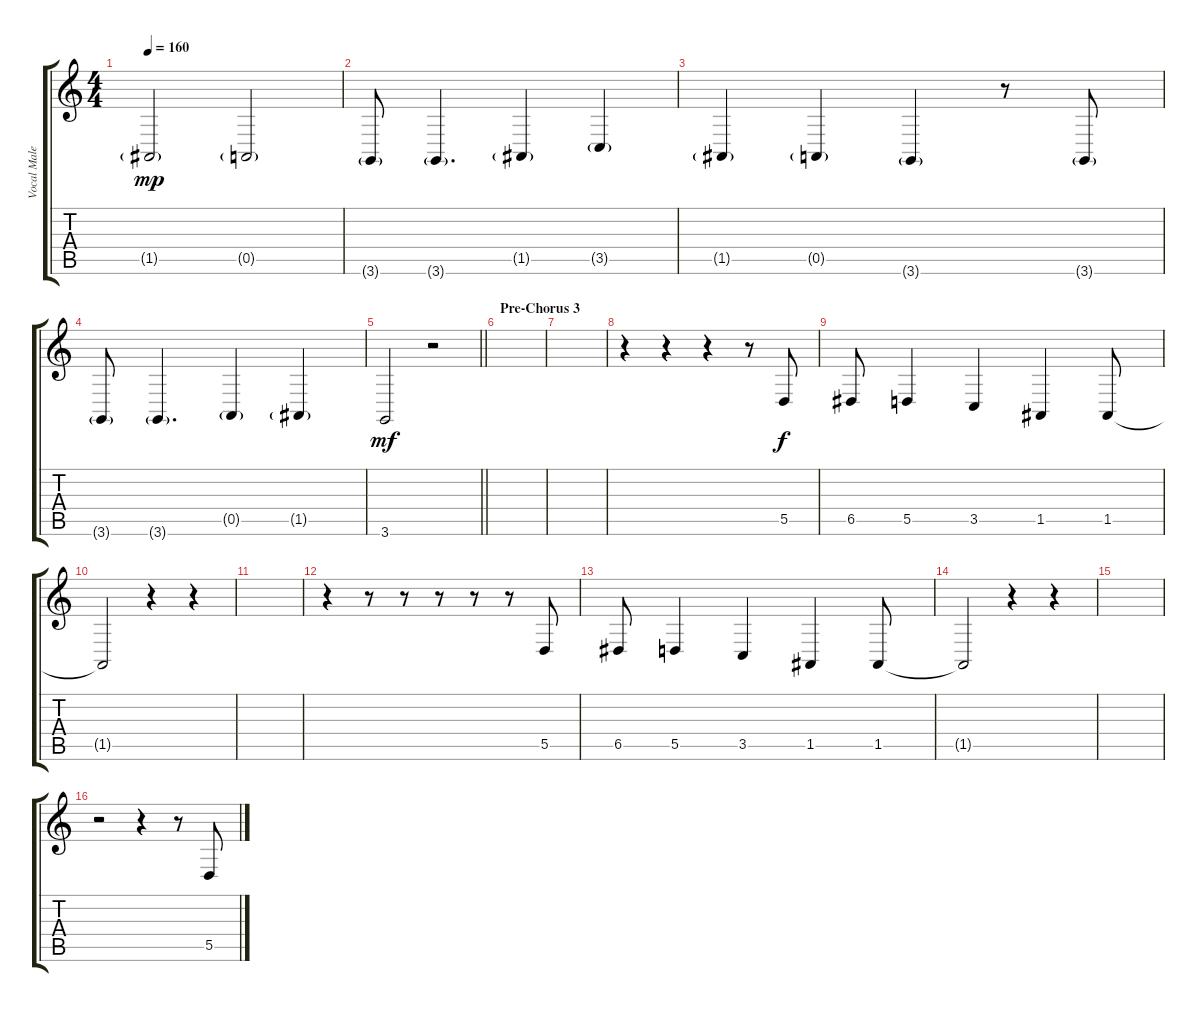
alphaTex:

\track ("Vocal Male" "Vocal Male") {instrument lead2sawtooth}
\staff {score tabs}
\tuning (E4 B3 G3 D3 A2 E2) {hide}
\ts (4 4)
\tempo 160
\clef g2
\ks c
1.5{g}.2{dy mp} 0.5{g}.2 |
3.6{g}.8 3.6{g}.4{d} 1.5{g}.4 3.5{g}.4 |
1.5{g}.4 0.5{g}.4 3.6{g}.4 r.8 3.6{g}.8 |
3.6{g}.8 3.6{g}.4{d} 0.5{g}.4 1.5{g}.4 |
\barLineRight lightlight
3.6.2{dy mf} r.2 |
\section ("" "Pre-Chorus 3")
|
|
r.4 r.4 r.4 r.8 5.5.8{dy f} |
6.5.8 5.5.4 3.5.4 1.5.4 1.5.8 |
1.5{t}.2 r.4 r.4 |
|
r.4 r.8 r.8 r.8 r.8 r.8 5.5.8 |
6.5.8 5.5.4 3.5.4 1.5.4 1.5.8 |
1.5{t}.2 r.4 r.4 |
|
r.2 r.4 r.8 5.5.8
